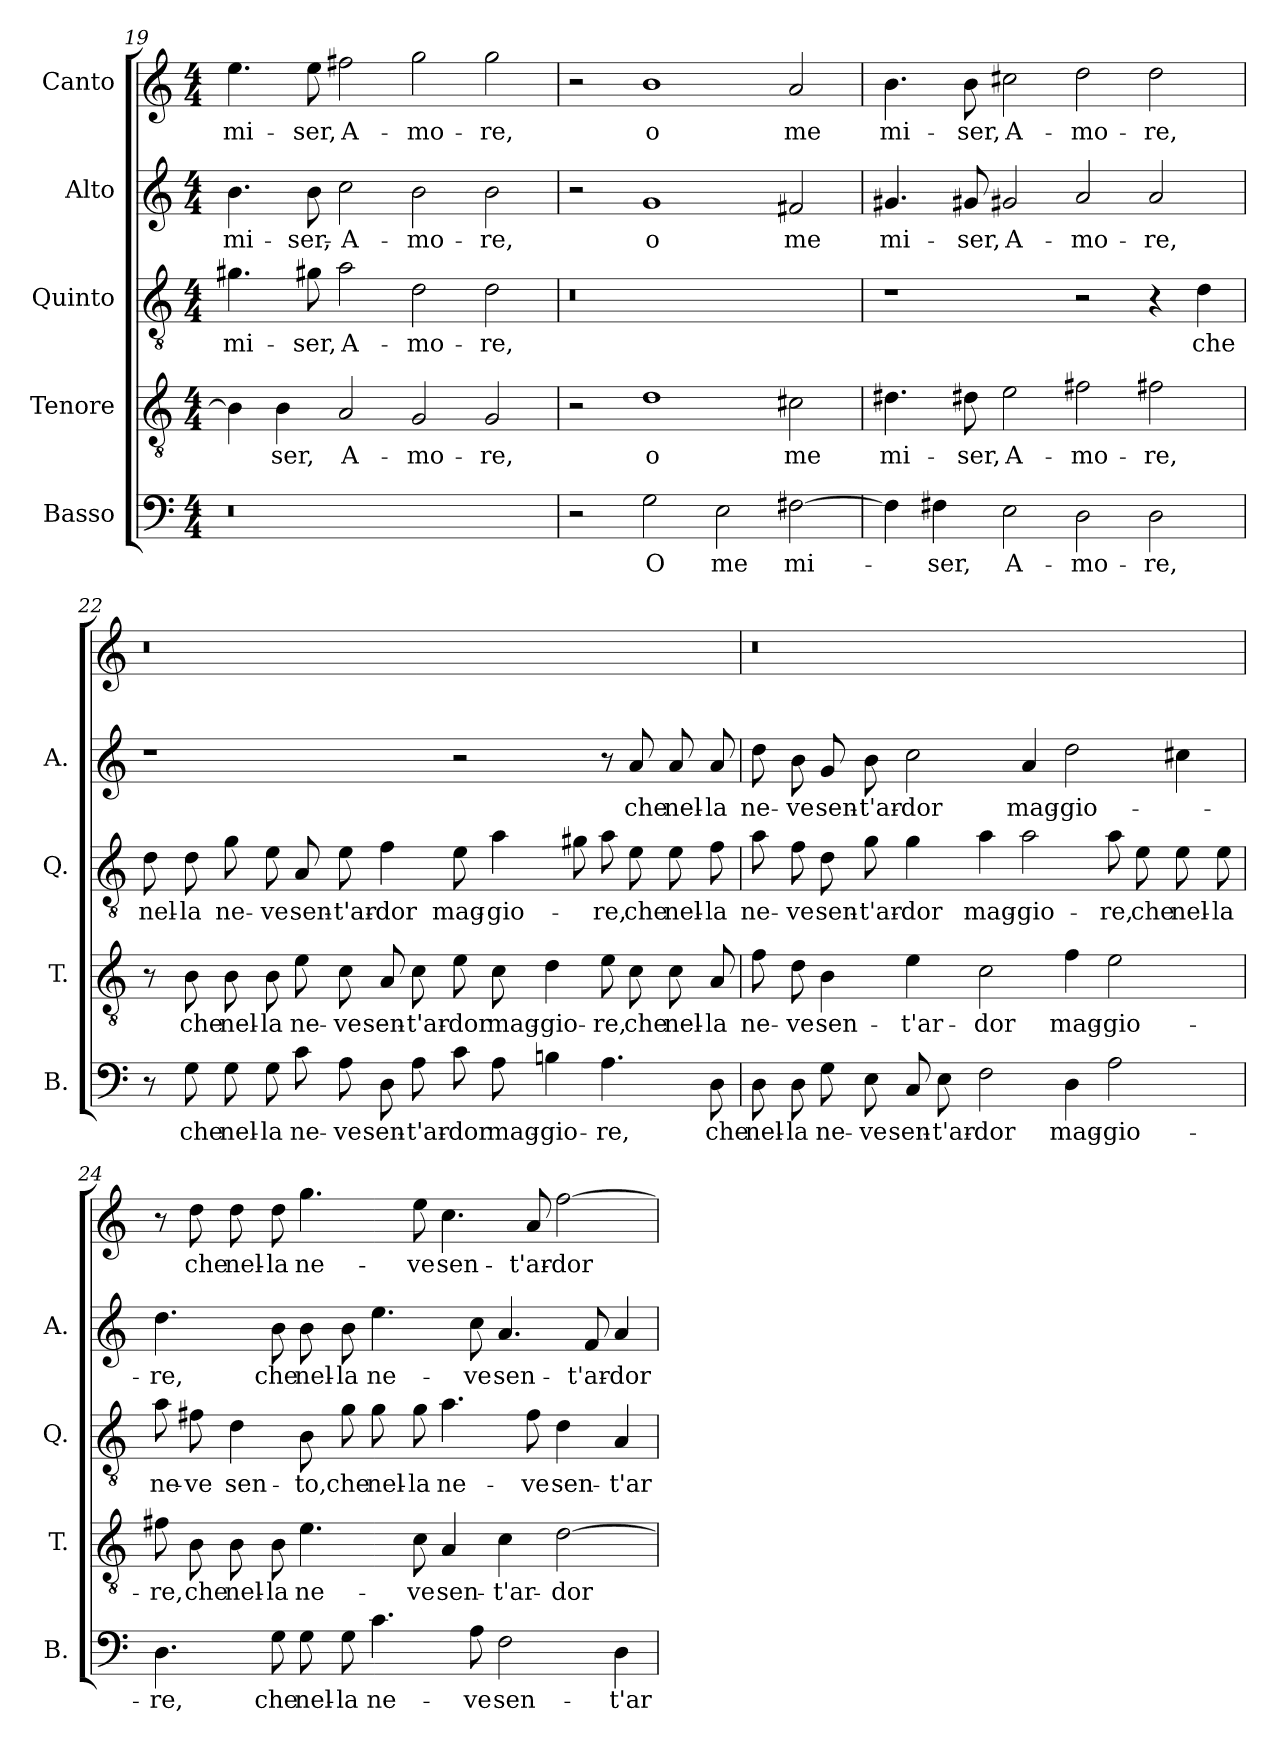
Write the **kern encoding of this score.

**kern	**text	**kern	**text	**kern	**text	**kern	**text	**kern	**text
*part5	*part5	*part4	*part4	*part3	*part3	*part2	*part2	*part1	*part1
*staff5	*staff5	*staff4	*staff4	*staff3	*staff3	*staff2	*staff2	*staff1	*staff1
*I"Basso	*	*I"Tenore	*	*I"Quinto	*	*I"Alto	*	*I"Canto	*
*I'B.	*	*I'T.	*	*I'Q.	*	*I'A.	*	*	*
*clefF4	*	*clefGv2	*	*clefGv2	*	*clefG2	*	*clefG2	*
*k[]	*	*k[]	*	*k[]	*	*k[]	*	*k[]	*
*C:	*	*C:	*	*C:	*	*C:	*	*C:	*
*M4/4	*	*M4/4	*	*M4/4	*	*M4/4	*	*M4/4	*
=19	=19	=19	=19	=19	=19	=19	=19	=19	=19
!LO:N:vis=0	!	!	!	!	!	!	!	!	!
1r	.	4B\]	.	4.g#X\	mi-	4.b\	mi-	4.ee\	mi-
.	.	4B\	-ser,	.	.	.	.	.	.
.	.	.	.	8g#X\	-ser,	8b\	-ser,-	8ee\	-ser,
.	.	2A/	A-	2a\	A-	2cc\	-A-	2ff#X\	A-
1ryy	.	2G/	-mo-	2d\	-mo-	2b\	-mo-	2gg\	-mo-
.	.	2G/	-re,	2d\	-re,	2b\	-re,	2gg\	-re,
=20	=20	=20	=20	=20	=20	=20	=20	=20	=20
!	!	!	!	!LO:N:vis=0	!	!	!	!	!
2r	.	2r	.	1r	.	2r	.	2r	.
2G\	O	1d\	o	.	.	1g/	o	1b\	o
2E\	me	.	.	1ryy	.	.	.	.	.
[2F#X\	mi-	2c#X\	me	.	.	2f#X/	me	2a/	me
=21	=21	=21	=21	=21	=21	=21	=21	=21	=21
4F#\]	.	4.d#X\	mi-	1r	.	4.g#X/	mi-	4.b\	mi-
4F#X\	-ser,	.	.	.	.	.	.	.	.
.	.	8d#X\	-ser,	.	.	8g#X/	-ser,	8b\	-ser,
2E\	A-	2e\	A-	.	.	2g#X/	A-	2cc#X\	A-
2D\	-mo-	2f#X\	-mo-	2r	.	2a/	-mo-	2dd\	-mo-
2D\	-re,	2f#X\	-re,	4r	.	2a/	-re,	2dd\	-re,
.	.	.	.	4d\	che	.	.	.	.
=22	=22	=22	=22	=22	=22	=22	=22	=22	=22
!	!	!	!	!	!	!	!	!LO:N:vis=0	!
8r	.	8r	.	8d\	nel-	1r	.	1r	.
8G\	che	8B\	che	8d\	-la	.	.	.	.
8G\	nel-	8B\	nel-	8g\	ne-	.	.	.	.
8G\	-la	8B\	-la	8e\	-ve	.	.	.	.
8c\	ne-	8e\	ne-	8A/	sen-	.	.	.	.
8A\	-ve	8c\	-ve	8e\	-t'ar-	.	.	.	.
8D\	sen-	8A/	sen-	4f\	-dor	.	.	.	.
8A\	-t'ar-	8c\	-t'ar-	.	.	.	.	.	.
8c\	-dor	8e\	-dor	8e\	mag-	2r	.	1ryy	.
8A\	mag-	8c\	mag-	4a\	-gio-	.	.	.	.
4Bn\	-gio-	4d\	-gio-	.	.	.	.	.	.
.	.	.	.	8g#X\	.	.	.	.	.
4.A\	-re,	8e\	-re,	8a\	-re,	8r	.	.	.
.	.	8c\	che	8e\	che	8a/	che	.	.
.	.	8c\	nel-	8e\	nel-	8a/	nel-	.	.
8D\	che	8A/	-la	8f\	-la	8a/	-la	.	.
=23	=23	=23	=23	=23	=23	=23	=23	=23	=23
!	!	!	!	!	!	!	!	!LO:N:vis=0	!
8D\	nel-	8f\	ne-	8a\	ne-	8dd\	ne-	1r	.
8D\	-la	8d\	-ve	8f\	-ve	8b\	-ve	.	.
8G\	ne-	4B\	sen-	8d\	sen-	8g/	sen-	.	.
8E\	-ve	.	.	8g\	-t'ar-	8b\	-t'ar-	.	.
8C/	sen-	4e\	-t'ar-	4g\	-dor	2cc\	-dor	.	.
8E\	-t'ar-	.	.	.	.	.	.	.	.
2F\	-dor	2c\	-dor	4a\	mag-	.	.	.	.
.	.	.	.	2a\	-gio-	4a/	mag-	1ryy	.
4D\	mag-	4f\	mag-	.	.	2dd\	-gio-	.	.
2A\	-gio-	2e\	-gio-	8a\	-re,	.	.	.	.
.	.	.	.	8e\	che	.	.	.	.
.	.	.	.	8e\	nel-	4cc#X\	.	.	.
.	.	.	.	8e\	-la	.	.	.	.
=24	=24	=24	=24	=24	=24	=24	=24	=24	=24
4.D\	-re,	8f#X\	-re,	8a\	ne-	4.dd\	-re,	8r	.
.	.	8B\	che	8f#X\	-ve	.	.	8dd\	che
.	.	8B\	nel-	4d\	sen-	.	.	8dd\	nel-
8G\	che	8B\	-la	.	.	8b\	che	8dd\	-la
8G\	nel-	4.e\	ne-	8B\	-to,	8b\	nel-	4.gg\	ne-
8G\	-la	.	.	8g\	che	8b\	-la	.	.
4.c\	ne-	.	.	8g\	nel-	4.ee\	ne-	.	.
.	.	8c\	-ve	8g\	-la	.	.	8ee\	-ve
.	.	4A/	sen-	4.a\	ne-	.	.	4.cc\	sen-
8A\	-ve	.	.	.	.	8cc\	-ve	.	.
2F\	sen-	4c\	-t'ar-	.	.	4.a/	sen-	.	.
.	.	.	.	8f#\	-ve	.	.	8a/	-t'ar-
.	.	[2d\	-dor	4d\	sen-	.	.	[2ff\	-dor
.	.	.	.	.	.	8f/	-t'ar-	.	.
4D\	-t'ar-	.	.	4A/	-t'ar-	4a/	-dor	.	.
=	=	=	=	=	=	=	=	=	=
*-	*-	*-	*-	*-	*-	*-	*-	*-	*-
